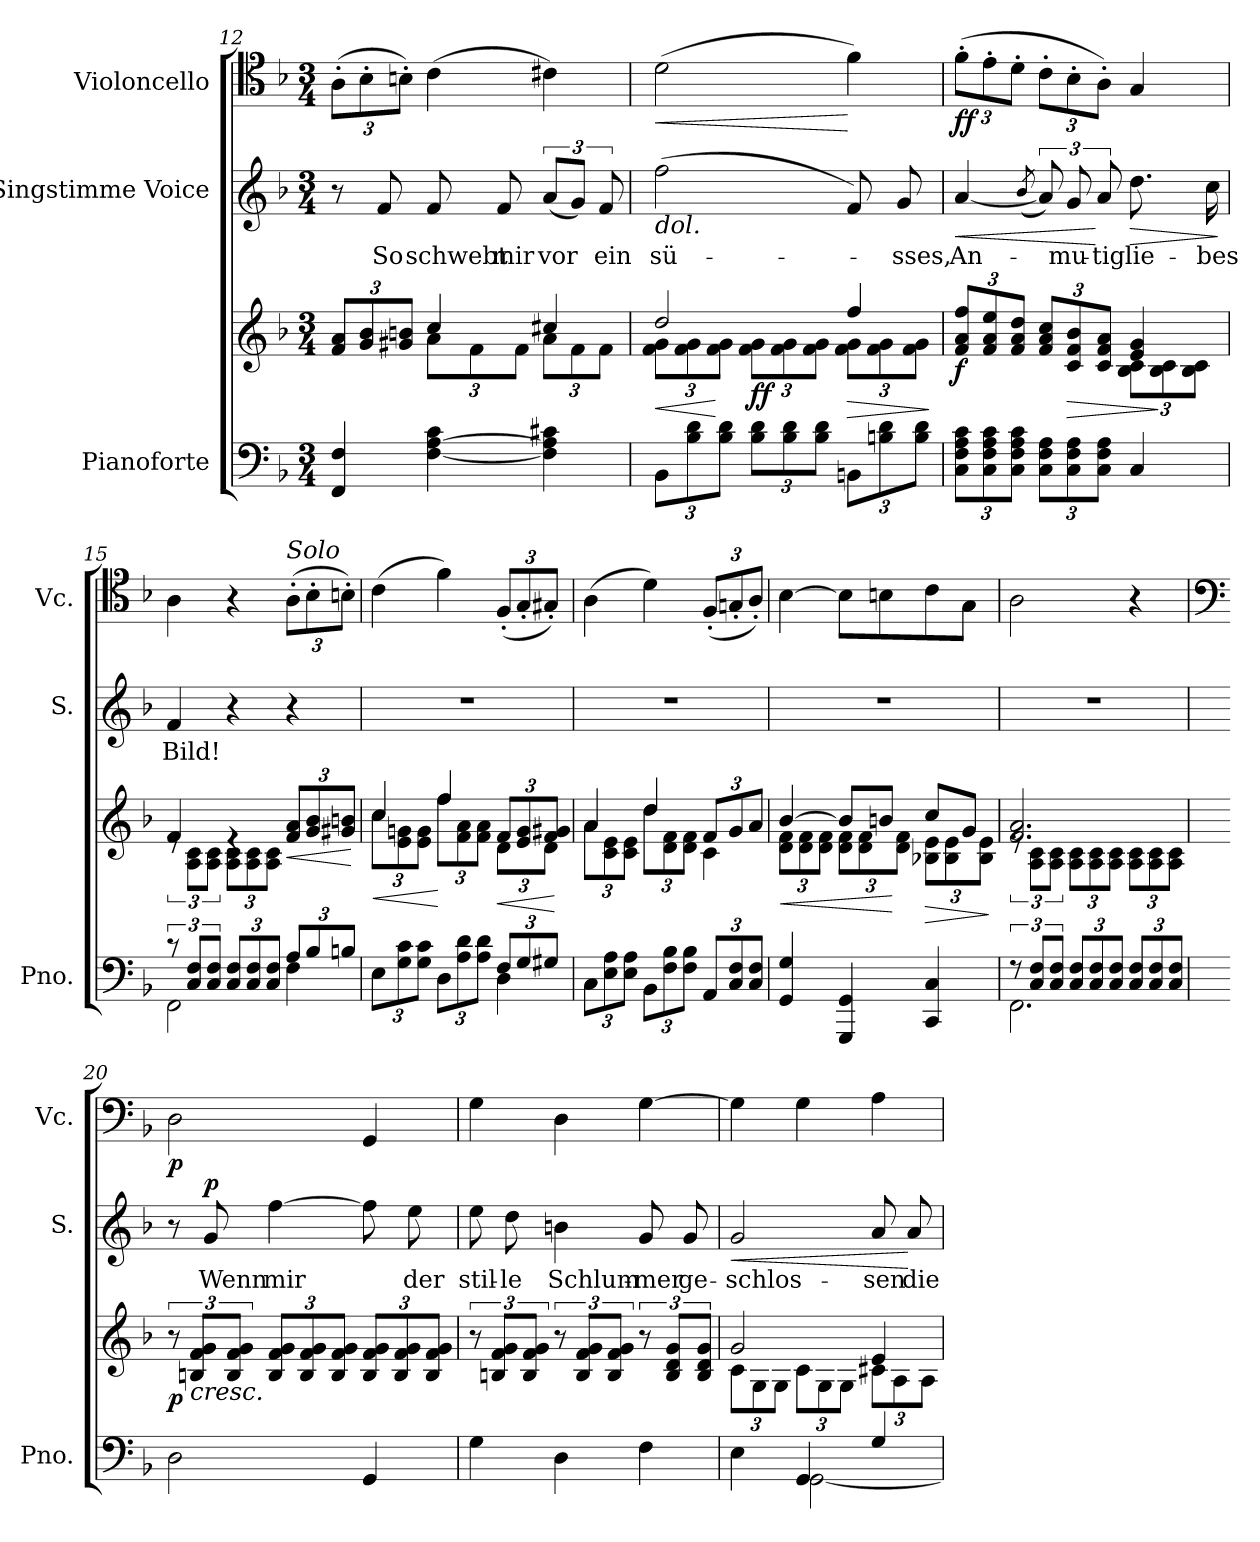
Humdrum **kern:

**kern	**kern	**dynam	**kern	**text	**dynam	**kern	**dynam
*part3	*part3	*part3	*part2	*part2	*part2	*part1	*part1
*staff4	*staff3	*staff3/4	*staff2	*staff2	*staff2	*staff1	*staff1
*I"Pianoforte	*	*	*I"Singstimme Voice	*	*	*I"Violoncello	*
*I'Pno.	*	*	*I'S.	*	*	*I'Vc.	*
*clefF4	*clefG2	*	*clefG2	*	*	*clefC4	*
*k[b-]	*k[b-]	*	*k[b-]	*	*	*k[b-]	*
*M3/4	*M3/4	*	*M3/4	*	*	*M3/4	*
*	*Xbrackettup	*	*	*	*	*Xbrackettup	*
=12	=12	=12	=12	=12	=12	=12	=12
*	*^	*	*	*	*	*	*
4FF/ 4F/	12f/ 12a/L	4ryy	.	8r	.	.	(>12A'\L	.
.	12g/ 12b-/	.	.	.	.	.	12B-'\	.
!	!	!	!	!	!LO:LY:b	!	!	!
.	.	.	.	8f/	So	.	.	.
.	12g#X/ 12bn/J	.	.	.	.	.	12Bn'\J)	.
!	!	!	!	!	!LO:LY:b	!	!	!
[4F\ [4A\ 4c\	4cc/	12a\L	.	8f/	schwebt	.	(>4c\	.
.	.	12f\	.	.	.	.	.	.
!	!	!	!	!	!LO:LY:b	!	!	!
.	.	.	.	8f/	mir	.	.	.
.	.	12f\J	.	.	.	.	.	.
!	!	!	!	!	!LO:LY:b	!	!	!
4F\] 4A\] 4c#X\	4cc#X/	12a\L	.	(<12a/L	vor	.	4c#X\)	.
.	.	12f\	.	12g/J)	.	.	.	.
!	!	!	!	!	!LO:LY:b	!	!	!
.	.	12f\J	.	12f/	ein	.	.	.
=13	=13	=13	=13	=13	=13	=13	=13	=13
*Xbrackettup	*	*	*	*	*	*	*	*
!	!	!	!	!LO:TX:b:i:t=dol.	!	!	!	!
!	!	!	!LO:HP:b	!	!LO:LY:b	!	!	!LO:HP:b
12BB-\L	2dd/	12f\ 12g\L	<	(>2ff\	sü-	.	(>2d\	<
12B-\ 12d\	.	12f\ 12g\	.	.	.	.	.	.
12B-\ 12d\J	.	12f\ 12g\J	[	.	.	.	.	.
!	!	!	!LO:DY:b	!	!	!	!	!
12B-\ 12d\L	.	12f\ 12g\L	ff	.	.	.	.	.
12B-\ 12d\	.	12f\ 12g\	.	.	.	.	.	.
12B-\ 12d\J	.	12f\ 12g\J	.	.	.	.	.	.
!	!	!	!LO:HP:b	!	!	!	!	!
12BBn\L	4ff/	12f\ 12g\L	>	8f/)	.	.	4f\)	[
12Bn\ 12d\	.	12f\ 12g\	.	.	.	.	.	.
!	!	!	!	!	!LO:LY:b	!	!	!
.	.	.	.	8g/	-sses,	.	.	.
12B\ 12d\J	.	12f\ 12g\J	.	.	.	.	.	.
*	*v	*v	*	*	*	*	*	*
.	.	]	.	.	.	.	.
!!LO:PB:g=z
=14	=14	=14	=14	=14	=14	=14	=14
*	*^	*	*	*	*	*	*
!	!	!	!LO:DY:b	!	!LO:LY:b	!LO:HP:b	!	!LO:DY:b
12C\ 12F\ 12A\ 12c\L	12f/ 12a/ 12ff/L	2ryy	f	[4a/	An-	<	(>12f'\L	ff
12C\ 12F\ 12A\ 12c\	12f/ 12a/ 12ee/	.	.	.	.	.	12e'\	.
12C\ 12F\ 12A\ 12c\J	12f/ 12a/ 12dd/J	.	.	.	.	.	12d'\J	.
.	.	.	.	(<8qb-/	.	.	.	.
12C\ 12F\ 12A\L	12f/ 12a/ 12cc/L	.	.	12a/])	.	.	12c'\L	.
!	!	!	!LO:HP:b	!	!LO:LY:b	!	!	!
12C\ 12F\ 12A\	12c/ 12f/ 12b-/	.	>	12g/	-mu-	.	12B-'\	.
!	!	!	!	!	!LO:LY:b	!	!	!
12C\ 12F\ 12A\J	12c/ 12f/ 12a/J	.	.	12a/	-tig	[	12A'\J)	.
!	!	!	!	!	!LO:LY:b	!LO:HP:b	!	!
4C/	4e/ 4g/	12B-\ 12c\L	.	8.dd\	lie-	>	4G/	.
.	.	12B-\ 12c\	]	.	.	.	.	.
.	.	12B-\ 12c\J	.	.	.	.	.	.
!	!	!	!	!	!LO:LY:b	!	!	!
.	.	.	.	16cc\	-bes	.	.	.
*	*v	*v	*	*	*	*	*	*
.	.	.	.	.	]	.	.
=15	=15	=15	=15	=15	=15	=15	=15
*	*^	*	*	*	*	*	*
*brackettup	*	*brackettup	*	*	*	*	*	*
*^	*	*	*	*	*	*	*	*
!	!	!	!	!	!	!LO:LY:b	!	!	!
12r	2FF\	4f/	12re	.	4f/	Bild!	.	4A\	.
12C/ 12F/L	.	.	12A\ 12c\L	.	.	.	.	.	.
12C/ 12F/J	.	.	12A\ 12c\J	.	.	.	.	.	.
*Xbrackettup	*	*	*Xbrackettup	*	*	*	*	*	*
12C/ 12F/L	.	4re	12A\ 12c\L	.	4r	.	.	4r	.
12C/ 12F/	.	.	12A\ 12c\	.	.	.	.	.	.
12C/ 12F/J	.	.	12A\ 12c\J	.	.	.	.	.	.
!	!	!	!	!	!	!	!	!LO:TX:a:i:t=Solo	!
!	!	!	!	!LO:HP:b	!	!	!	!	!
12A/L	4F\	12f/ 12a/L	4ryy	<	4r	.	.	(>12A'\L	.
12B-/	.	12g/ 12b-/	.	.	.	.	.	12B-'\	.
12Bn/J	.	12g#X/ 12bn/J	.	.	.	.	.	12Bn'\J)	.
*v	*v	*	*	*	*	*	*	*	*
*	*v	*v	*	*	*	*	*	*
.	.	[	.	.	.	.	.
=16	=16	=16	=16	=16	=16	=16	=16
*^	*	*	*	*	*	*	*
!	!	!	!LO:HP:b	!	!	!	!	!
*	*	*^	*	*	*	*	*	*
12E\L	2ryy	4cc/	12cc\L	<	2.r	.	.	(>4c\	.
12G\ 12c\	.	.	12e\ 12gn\	.	.	.	.	.	.
12G\ 12c\J	.	.	12e\ 12g\J	.	.	.	.	.	.
12D\L	.	4ff/	12ff\L	[	.	.	.	4f\)	.
12A\ 12d\	.	.	12f\ 12a\	.	.	.	.	.	.
12A\ 12d\J	.	.	12f\ 12a\J	.	.	.	.	.	.
!	!	!	!	!LO:HP:b	!	!	!	!	!
*	*	*	*brackettup	*	*	*	*	*	*
12F/L	4D\	12f/L	12d\L	<	.	.	.	(<12F'/L	.
12G/	.	12e/ 12g/	12rgyy	.	.	.	.	12G'/	.
12G#X/J	.	12f/ 12g#X/J	12d\J	.	.	.	.	12G#X'/J)	.
*v	*v	*	*	*	*	*	*	*	*
*	*v	*v	*	*	*	*	*	*
.	.	[	.	.	.	.	.
=17	=17	=17	=17	=17	=17	=17	=17
*	*^	*	*	*	*	*	*
*	*	*Xbrackettup	*	*	*	*	*	*
12C\L	4a/	12a\L	.	2.r	.	.	(>4A\	.
12E\ 12A\	.	12c\ 12e\	.	.	.	.	.	.
12E\ 12A\J	.	12c\ 12e\J	.	.	.	.	.	.
12BB-\L	4dd/	12dd\L	.	.	.	.	4d\)	.
12F\ 12B-\	.	12d\ 12f\	.	.	.	.	.	.
12F\ 12B-\J	.	12d\ 12f\J	.	.	.	.	.	.
12AA/L	12f/L	4c\	.	.	.	.	(<12F'/L	.
12C/ 12F/	12g/	.	.	.	.	.	12Gn'/	.
12C/ 12F/J	12a/J	.	.	.	.	.	12A'/J)	.
!!LO:LB:g=z
=18	=18	=18	=18	=18	=18	=18	=18	=18
!	!	!	!LO:HP:b	!	!	!	!	!
4GG/ 4G/	[4b-/	12d\ 12f\L	<	2.r	.	.	[4B-\	.
.	.	12d\ 12f\	.	.	.	.	.	.
.	.	12d\ 12f\J	.	.	.	.	.	.
4GGG/ 4GG/	8b-/L]	12d\ 12f\L	.	.	.	.	8B-\L]	.
.	.	12d\ 12f\	.	.	.	.	.	.
.	8bn/J	.	.	.	.	.	8Bn\	.
.	.	12d\ 12f\J	[	.	.	.	.	.
!	!	!	!LO:HP:b	!	!	!	!	!
4CC/ 4C/	8cc/L	12B-X\ 12e\L	>	.	.	.	8c\	.
.	.	12B-\ 12e\	.	.	.	.	.	.
.	8g/J	.	.	.	.	.	8G\J	.
.	.	12B-\ 12e\J	.	.	.	.	.	.
*	*v	*v	*	*	*	*	*	*
.	.	]	.	.	.	.	.
=19	=19	=19	=19	=19	=19	=19	=19
*	*^	*	*	*	*	*	*
*brackettup	*	*brackettup	*	*	*	*	*	*
*^	*	*	*	*	*	*	*	*
12r	2.FF\	2.f/ 2.a/	12re	.	2.r	.	.	2A\	.
12C/ 12F/L	.	.	12A\ 12c\L	.	.	.	.	.	.
12C/ 12F/J	.	.	12A\ 12c\J	.	.	.	.	.	.
*Xbrackettup	*	*	*Xbrackettup	*	*	*	*	*	*
12C/ 12F/L	.	.	12A\ 12c\L	.	.	.	.	.	.
12C/ 12F/	.	.	12A\ 12c\	.	.	.	.	.	.
12C/ 12F/J	.	.	12A\ 12c\J	.	.	.	.	.	.
12C/ 12F/L	.	.	12A\ 12c\L	.	.	.	.	4r	.
12C/ 12F/	.	.	12A\ 12c\	.	.	.	.	.	.
12C/ 12F/J	.	.	12A\ 12c\J	.	.	.	.	.	.
*v	*v	*	*	*	*	*	*	*	*
*	*v	*v	*	*	*	*	*	*
=20	=20	=20	=20	=20	=20	=20	=20
*	*	*	*	*	*	*clefF4	*
*	*brackettup	*	*	*	*	*	*
*	*^	*	*	*	*	*	*
!	!	!	!LO:DY:b	!	!	!	!	!LO:DY:b
*	*v	*v	*	*	*	*	*	*
2D\	12r	p	8r	.	.	2D\	p
!	!LO:TX:b:i:t=cresc.	!	!	!	!	!	!
.	12Bn/ 12f/ 12g/L	.	.	.	.	.	.
!	!	!	!	!LO:LY:b	!LO:DY:a	!	!
.	.	.	8g/	Wenn	p	.	.
.	12B/ 12f/ 12g/J	.	.	.	.	.	.
*	*Xbrackettup	*	*	*	*	*	*
!	!	!	!	!LO:LY:b	!	!	!
.	12B/ 12f/ 12g/L	.	[4ff\	mir	.	.	.
.	12B/ 12f/ 12g/	.	.	.	.	.	.
.	12B/ 12f/ 12g/J	.	.	.	.	.	.
4GG/	12B/ 12f/ 12g/L	.	8ff\]	.	.	4GG/	.
.	12B/ 12f/ 12g/	.	.	.	.	.	.
!	!	!	!	!LO:LY:b	!	!	!
.	.	.	8ee\	der	.	.	.
.	12B/ 12f/ 12g/J	.	.	.	.	.	.
=21	=21	=21	=21	=21	=21	=21	=21
*	*brackettup	*	*	*	*	*	*
!	!	!	!	!LO:LY:b	!	!	!
4G\	12r	.	8ee\	stil-	.	4G\	.
.	12Bn/ 12f/ 12g/L	.	.	.	.	.	.
!	!	!	!	!LO:LY:b	!	!	!
.	.	.	8dd\	-le	.	.	.
.	12B/ 12f/ 12g/J	.	.	.	.	.	.
!	!	!	!	!LO:LY:b	!	!	!
4D\	12r	.	4bn\	Schlum-	.	4D\	.
.	12B/ 12f/ 12g/L	.	.	.	.	.	.
.	12B/ 12f/ 12g/J	.	.	.	.	.	.
!	!	!	!	!LO:LY:b	!	!	!
4F\	12r	.	8g/	-mer	.	[4G\	.
.	12B/ 12d/ 12g/L	.	.	.	.	.	.
!	!	!	!	!LO:LY:b	!	!	!
.	.	.	8g/	ge-	.	.	.
.	12B/ 12d/ 12g/J	.	.	.	.	.	.
=22	=22	=22	=22	=22	=22	=22	=22
*^	*^	*	*	*	*	*	*
*	*	*	*Xbrackettup	*	*	*	*	*	*
!	!	!	!	!	!	!LO:LY:b	!LO:HP:b	!	!
4E\	4ryy	2g/	12c\L	.	2g/	-schlos-	<	4G\]	.
.	.	.	12G\	.	.	.	.	.	.
.	.	.	12G\J	.	.	.	.	.	.
4GG/	[2GG\	.	12c\L	.	.	.	.	4G\	.
.	.	.	12G\	.	.	.	.	.	.
.	.	.	12G\J	.	.	.	.	.	.
!	!	!	!	!	!	!LO:LY:b	!	!	!
4G/	.	4e/	12c#X\L	.	8a/	-sen	.	4A\	.
.	.	.	12A\	.	.	.	.	.	.
!	!	!	!	!	!	!LO:LY:b	!	!	!
.	.	.	.	.	8a/	die	[	.	.
.	.	.	12A\J	.	.	.	.	.	.
*v	*v	*	*	*	*	*	*	*	*
*	*v	*v	*	*	*	*	*	*
=	=	=	=	=	=	=	=
*-	*-	*-	*-	*-	*-	*-	*-
